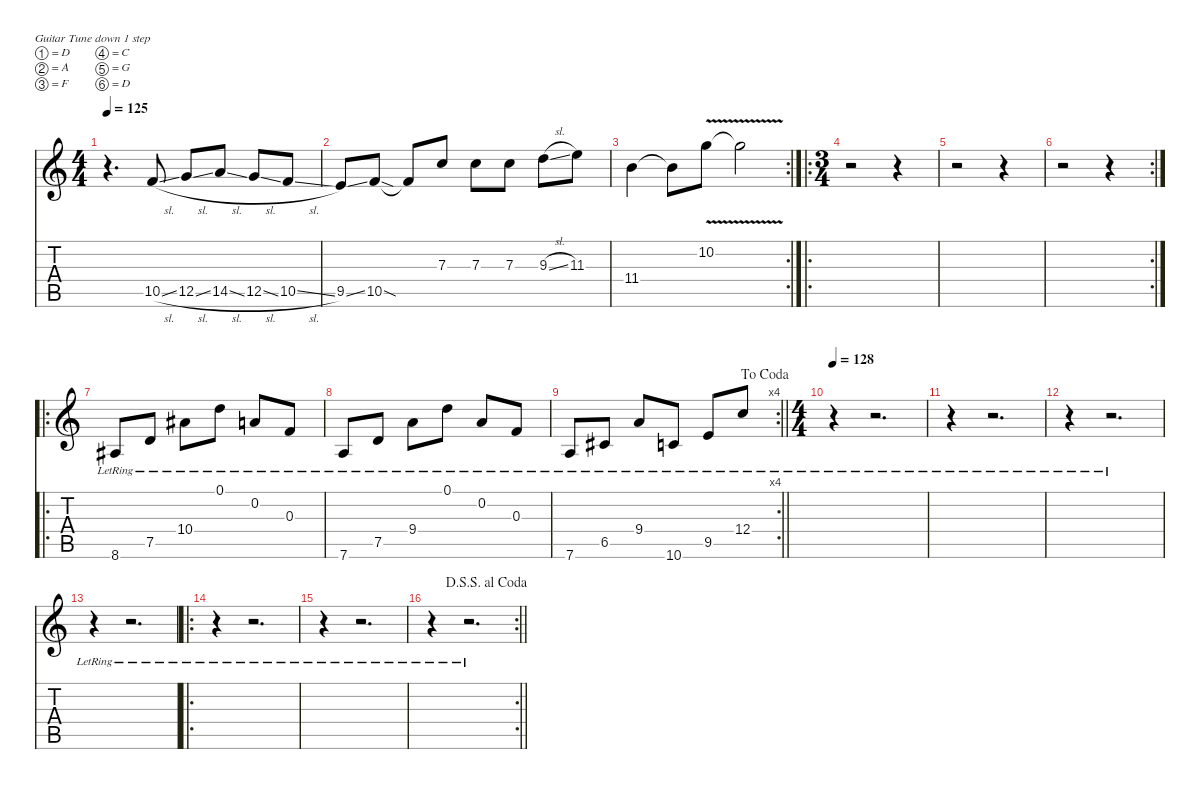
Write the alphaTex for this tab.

\defaultSystemsLayout 4
\hideDynamics
\bracketExtendMode nobrackets
\singleTrackTrackNamePolicy hidden
\multiTrackTrackNamePolicy hidden
\firstSystemTrackNameMode fullname
\firstSystemTrackNameOrientation horizontal
\otherSystemsTrackNameOrientation horizontal
\track ("Track 3" "dist.guit.") {instrument distortionguitar}
\staff {score tabs}
\tuning (D4 A3 F3 C3 G2 D2)
\ts (4 4)
\tempo 125
\clef g2
\ks c
r.4{d dy f} 10.5{sl}.8 12.5{sl}.8 14.5{sl}.8 12.5{sl}.8 10.5{sl}.8 |
9.5{ss}.8 10.5{sod}.8 10.5{t}.8 7.3.8 7.3.8 7.3.8 9.3{sl}.8 11.3.8 |
\rc 2
11.4.4 11.4{t}.8 10.2{v}.8 10.2{v t}.2 |
\ro
\ts (3 4)
\beaming (8 2 2 2)
r.2 r.4 |
r.2 r.4 |
\rc 2
r.2 r.4 |
\ro
8.6{lr acc #}.8{instrument acousticguitarsteel} 7.5{lr}.8 10.4{lr acc #}.8 0.1{lr}.8 0.2{lr}.8 0.3{lr}.8 |
7.6{lr}.8 7.5{lr}.8 9.4{lr}.8 0.1{lr}.8 0.2{lr}.8 0.3{lr}.8 |
\rc 4
\jump dacoda
\barLineRight lightlight
7.6{lr}.8 6.5{lr acc #}.8 9.4{lr}.8 10.6{lr}.8 9.5{lr}.8 12.4{lr}.8 |
\ts (4 4)
\beaming (8 2 2 2 2)
\tempo 128
r.4 r.2{d} |
r.4 r.2{d} |
r.4 r.2{d} |
r.4 r.2{d} |
\ro
r.4 r.2{d} |
r.4 r.2{d} |
\rc 2
\jump dalsegnosegnoalcoda
\barLineRight lightlight
r.4 r.2{d}
